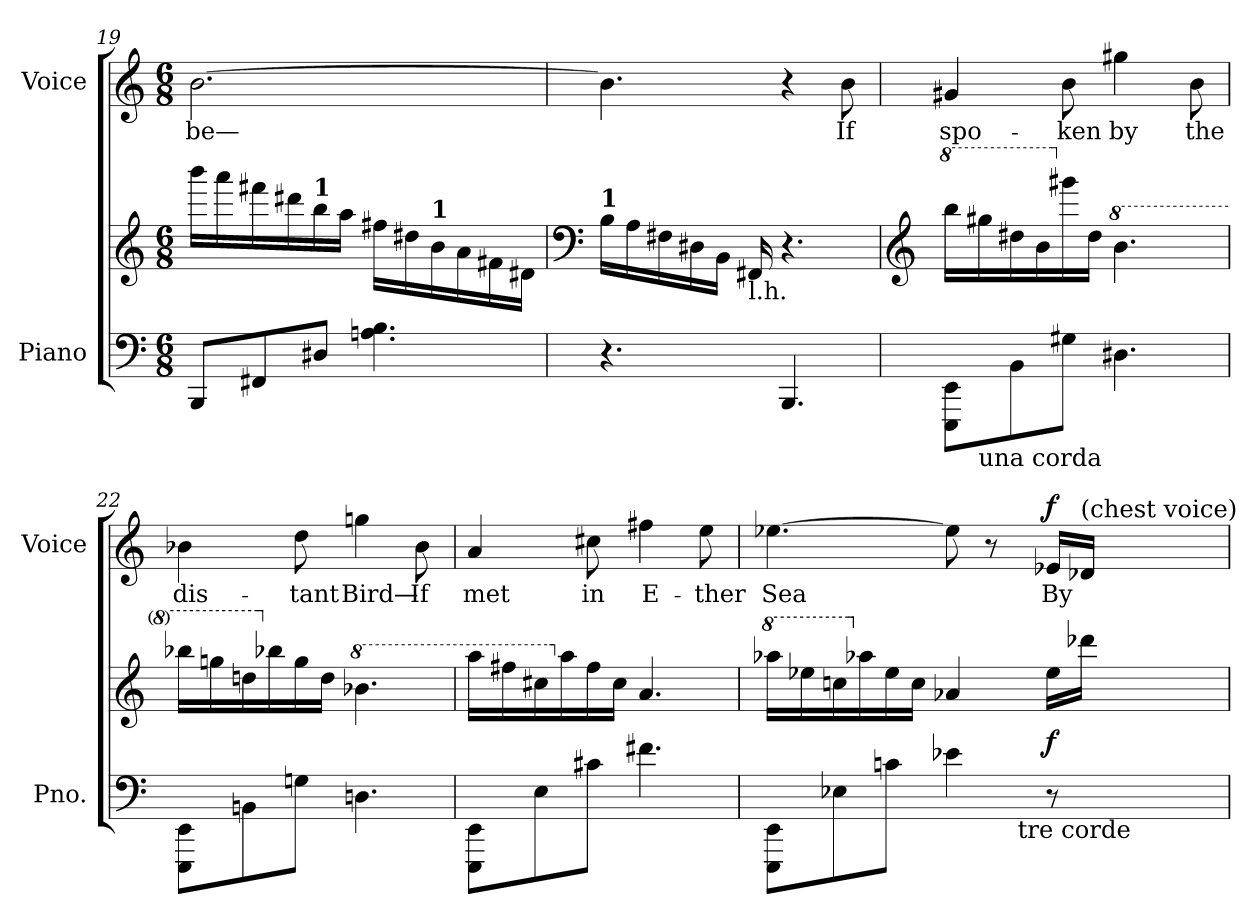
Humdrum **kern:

**kern	**kern	**dynam	**kern	**text	**dynam
*part2	*part2	*part2	*part1	*part1	*part1
*staff3	*staff2	*staff2/3	*staff1	*staff1	*staff1
*I"Piano	*	*	*I"Voice	*	*
*I'Pno.	*	*	*I'Voice	*	*
*clefF4	*clefG2	*	*clefG2	*	*
*k[]	*k[]	*	*k[]	*	*
*M6/8	*M6/8	*	*M6/8	*	*
=19	=19	=19	=19	=19	=19
!	!	!	!	!LO:LY:b:color=#000000	!
8BBBi/L	16bbbi\LL	.	[>2.bi\	be—	.
.	16aaai\	.	.	.	.
8FF#Xi/	16fff#Xi\	.	.	.	.
.	16ddd#Xi\	.	.	.	.
!	!LO:TX:B:t=1	!	!	!	!
8D#Xi/J	16bbi\	.	.	.	.
.	16aai\JJ	.	.	.	.
4.Ani\ 4.Bi	16ff#i\LL	.	.	.	.
.	16dd#i\	.	.	.	.
!	!LO:TX:B:t=1	!	!	!	!
.	16bi\	.	.	.	.
.	16ai\	.	.	.	.
.	16f#Xi\	.	.	.	.
.	16d#Xi\JJ	.	.	.	.
=20	=20	=20	=20	=20	=20
*	*clefF4	*	*	*	*
!	!LO:TX:a:B:t=1	!	!	!	!
4.r	16Bi\LL	.	4.bi\]	.	.
.	16Ai\	.	.	.	.
.	16F#Xi\	.	.	.	.
.	16D#Xi\	.	.	.	.
.	16BBi\JJ	.	.	.	.
!	!LO:TX:b:t=l.h.	!	!	!	!
.	16FF#Xi/	.	.	.	.
4.BBBi/	4.r	.	4r	.	.
!	!	!	!	!LO:LY:b:color=#000000	!
.	.	.	8bi\	If	.
!!LO:LB:g=z
=21	=21	=21	=21	=21	=21
*	*clefG2	*	*	*	*
*	*8va	*	*	*	*
!	!	!	!	!LO:LY:b:color=#000000	!
*^	*	*	*	*	*
8EEEi\ 8EEiL	16ryy	16bbbi\LL	.	4g#Xi/	spo-	.
!	!LO:TX:b:t=una corda	!	!	!	!	!
.	2ryy	16ggg#Xi\	.	.	.	.
*X8ba	*	*	*	*	*	*
8BBi\	.	16ddd#Xi\	.	.	.	.
.	.	16bbi\	.	.	.	.
*X8ba	*	*	*	*	*	*
*	*	*X8va	*	*	*	*
!	!	!	!	!	!LO:LY:b:color=#000000	!
8G#Xi\J	.	16ggg#i\	.	8bi\	-ken	.
.	.	16dd#i\JJ	.	.	.	.
*	*	*8ba	*	*	*	*
*	*	*8ba	*	*	*	*
*	*	*8va	*	*	*	*
!	!	!	!	!	!LO:LY:b:color=#000000	!
4.D#Xi\	.	4.bbi\	.	4gg#Xi\	by	.
.	8.ryy	.	.	.	.	.
!	!	!	!	!	!LO:LY:b:color=#000000	!
.	.	.	.	8bi\	the	.
*v	*v	*	*	*	*	*
=22	=22	=22	=22	=22	=22
*^	*	*	*	*	*
!	!	!	!	!	!LO:LY:b:color=#000000	!
*v	*v	*	*	*	*	*
8EEEi\ 8EEiL	16bbb-Xi\LL	.	4b-Xi\	dis-	.
.	16gggni\	.	.	.	.
*X8ba	*	*	*	*	*
8BBni\	16dddni\	.	.	.	.
*	*X8va	*	*	*	*
.	16bb-Xi\	.	.	.	.
!	!	!	!	!LO:LY:b:color=#000000	!
8Gni\J	16ggi\	.	8ddi\	-tant	.
.	16ddi\JJ	.	.	.	.
*	*8ba	*	*	*	*
*	*8va	*	*	*	*
!	!	!	!	!LO:LY:b:color=#000000	!
4.Dni\	4.bb-i\	.	4ggni\	Bird—	.
!	!	!	!	!LO:LY:b:color=#000000	!
.	.	.	8b-i\	If	.
=23	=23	=23	=23	=23	=23
!	!	!	!	!LO:LY:b:color=#000000	!
8EEEi\ 8EEiL	16aaai\LL	.	4ai/	met	.
.	16fff#Xi\	.	.	.	.
8Ei\	16ccc#Xi\	.	.	.	.
*	*X8va	*	*	*	*
.	16aai\	.	.	.	.
!	!	!	!	!LO:LY:b:color=#000000	!
8c#Xi\J	16ff#i\	.	8cc#Xi\	in	.
.	16cc#i\JJ	.	.	.	.
!	!	!	!	!LO:LY:b:color=#000000	!
4.f#Xi\	4.ai/	.	4ff#Xi\	E-	.
!	!	!	!	!LO:LY:b:color=#000000	!
.	.	.	8eei\	-ther	.
!!LO:PB:g=z
=24	=24	=24	=24	=24	=24
*	*8va	*	*	*	*
!	!	!	!	!LO:LY:b:color=#000000	!
*^	*	*	*	*	*
8EEEi\ 8EEiL	2ryy	16aaa-Xi\LL	.	[>4.ee-Xi\	Sea	.
.	.	16eee-Xi\	.	.	.	.
*X8ba	*	*	*	*	*	*
8E-Xi\	.	16cccni\	.	.	.	.
*	*	*X8va	*	*	*	*
.	.	16aa-Xi\	.	.	.	.
8cni\J	.	16ee-i\	.	.	.	.
.	.	16cci\JJ	.	.	.	.
4e-Xi\	.	4a-i/	.	8ee-i\]	.	.
.	32ryy	.	.	8r	.	.
.	64ryy	.	.	.	.	.
.	256ryy	.	.	.	.	.
!	!LO:TX:b:t=tre corde	!	!	!	!	!
.	8ryy	.	.	.	.	.
!	!	!	!	!	!LO:LY:b:color=#000000	!
8r	.	16ee-i\LL	f	16e-Xi/LL	By	f
.	16ryy	.	.	.	.	.
*	*	*8ba	*	*	*	*
!	!	!	!	!LO:TX:a:t=(chest voice)	!	!
.	.	16dd-Xi\JJ	.	16d-Xi/JJ	.	.
.	128.ryy	.	.	.	.	.
*v	*v	*	*	*	*	*
=	=	=	=	=	=
*-	*-	*-	*-	*-	*-
